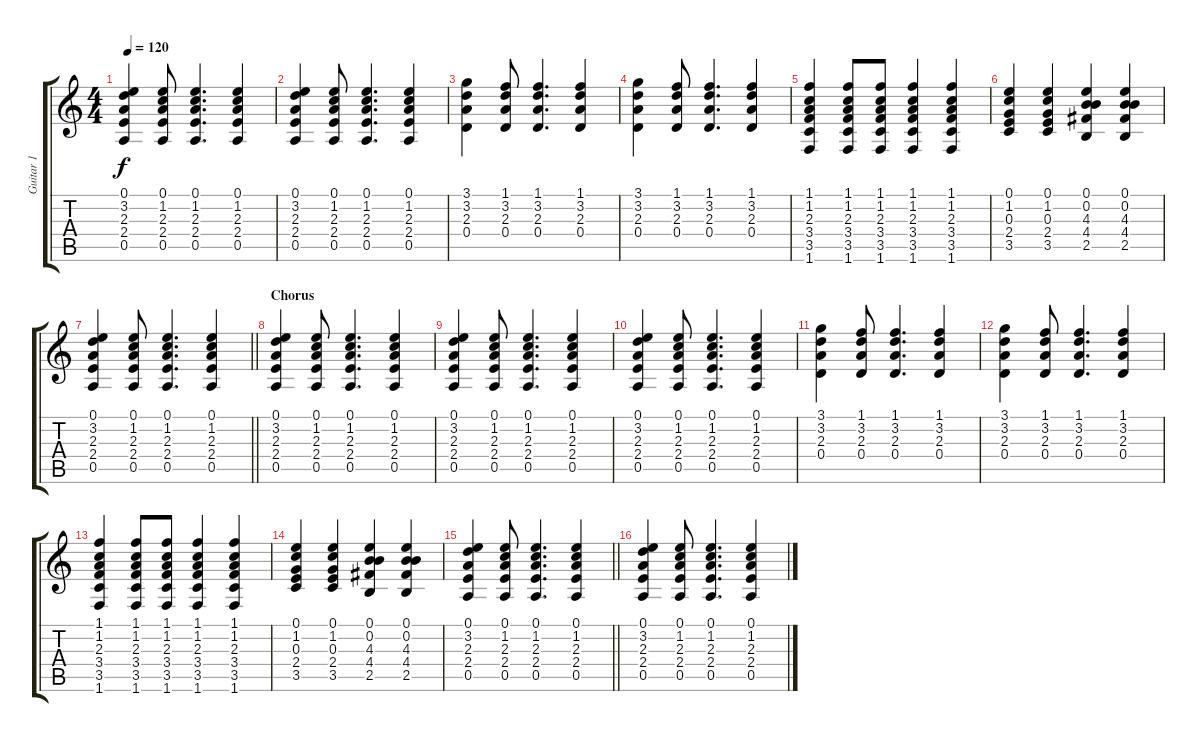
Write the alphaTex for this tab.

\track ("Guitar 1" "Guitar 1") {instrument acousticguitarsteel}
\staff {score tabs}
\tuning (E4 B3 G3 D3 A2 E2) {hide}
\ts (4 4)
\tempo 120
\clef g2
\ks c
(0.1 3.2 2.3 2.4 0.5).4{dy f} (0.1 1.2 2.3 2.4 0.5).8 (0.1 1.2 2.3 2.4 0.5).4{d} (0.1 1.2 2.3 2.4 0.5).4 |
(0.1 3.2 2.3 2.4 0.5).4 (0.1 1.2 2.3 2.4 0.5).8 (0.1 1.2 2.3 2.4 0.5).4{d} (0.1 1.2 2.3 2.4 0.5).4 |
(3.1 3.2 2.3 0.4).4 (1.1 3.2 2.3 0.4).8 (1.1 3.2 2.3 0.4).4{d} (1.1 3.2 2.3 0.4).4 |
(3.1 3.2 2.3 0.4).4 (1.1 3.2 2.3 0.4).8 (1.1 3.2 2.3 0.4).4{d} (1.1 3.2 2.3 0.4).4 |
(1.1 1.2 2.3 3.4 3.5 1.6).4 (1.1 1.2 2.3 3.4 3.5 1.6).8 (1.1 1.2 2.3 3.4 3.5 1.6).8 (1.1 1.2 2.3 3.4 3.5 1.6).4 (1.1 1.2 2.3 3.4 3.5 1.6).4 |
(0.1 1.2 0.3 2.4 3.5).4 (0.1 1.2 0.3 2.4 3.5).4 (0.1 0.2 4.3 4.4 2.5).4 (0.1 0.2 4.3 4.4 2.5).4 |
\barLineRight lightlight
(0.1 3.2 2.3 2.4 0.5).4 (0.1 1.2 2.3 2.4 0.5).8 (0.1 1.2 2.3 2.4 0.5).4{d} (0.1 1.2 2.3 2.4 0.5).4 |
\section ("" "Chorus")
(0.1 3.2 2.3 2.4 0.5).4 (0.1 1.2 2.3 2.4 0.5).8 (0.1 1.2 2.3 2.4 0.5).4{d} (0.1 1.2 2.3 2.4 0.5).4 |
(0.1 3.2 2.3 2.4 0.5).4 (0.1 1.2 2.3 2.4 0.5).8 (0.1 1.2 2.3 2.4 0.5).4{d} (0.1 1.2 2.3 2.4 0.5).4 |
(0.1 3.2 2.3 2.4 0.5).4 (0.1 1.2 2.3 2.4 0.5).8 (0.1 1.2 2.3 2.4 0.5).4{d} (0.1 1.2 2.3 2.4 0.5).4 |
(3.1 3.2 2.3 0.4).4 (1.1 3.2 2.3 0.4).8 (1.1 3.2 2.3 0.4).4{d} (1.1 3.2 2.3 0.4).4 |
(3.1 3.2 2.3 0.4).4 (1.1 3.2 2.3 0.4).8 (1.1 3.2 2.3 0.4).4{d} (1.1 3.2 2.3 0.4).4 |
(1.1 1.2 2.3 3.4 3.5 1.6).4 (1.1 1.2 2.3 3.4 3.5 1.6).8 (1.1 1.2 2.3 3.4 3.5 1.6).8 (1.1 1.2 2.3 3.4 3.5 1.6).4 (1.1 1.2 2.3 3.4 3.5 1.6).4 |
(0.1 1.2 0.3 2.4 3.5).4 (0.1 1.2 0.3 2.4 3.5).4 (0.1 0.2 4.3 4.4 2.5).4 (0.1 0.2 4.3 4.4 2.5).4 |
\barLineRight lightlight
(0.1 3.2 2.3 2.4 0.5).4 (0.1 1.2 2.3 2.4 0.5).8 (0.1 1.2 2.3 2.4 0.5).4{d} (0.1 1.2 2.3 2.4 0.5).4 |
(0.1 3.2 2.3 2.4 0.5).4 (0.1 1.2 2.3 2.4 0.5).8 (0.1 1.2 2.3 2.4 0.5).4{d} (0.1 1.2 2.3 2.4 0.5).4
